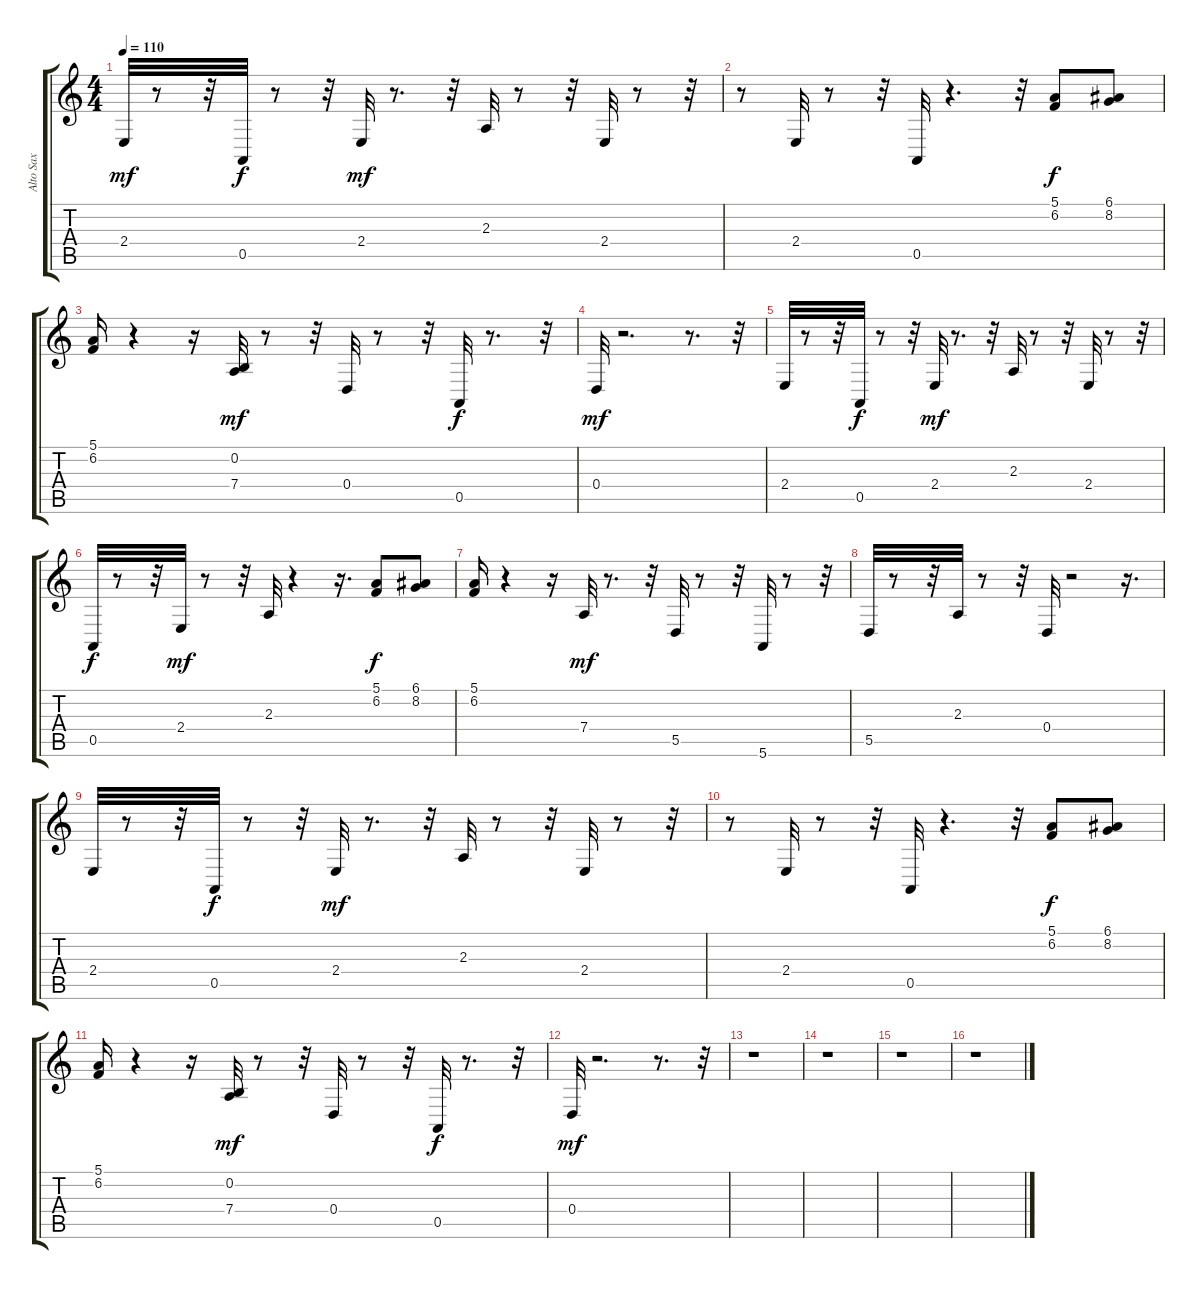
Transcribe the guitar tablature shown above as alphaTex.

\track ("Alto Sax" "Alto Sax") {instrument altosax}
\staff {score tabs}
\tuning (E4 B3 G3 D3 A2 E2) {hide}
\ts (4 4)
\tempo 110
\clef g2
\ks c
2.4.32{dy mf} r.8 r.32 0.5.32{dy f} r.8 r.32 2.4.32{dy mf} r.8{d} r.32 2.3.32 r.8 r.32 2.4.32 r.8 r.32 |
r.8 2.4.32 r.8 r.32 0.5.32 r.4{d} r.32 (5.1 6.2).8{dy f} (6.1 8.2).8 |
(5.1 6.2).16 r.4 r.16 (0.2 7.4).32{dy mf} r.8 r.32 0.4.32 r.8 r.32 0.5.32{dy f} r.8{d} r.32 |
0.4.32{dy mf} r.2{d} r.8{d} r.32 |
2.4.32 r.8 r.32 0.5.32{dy f} r.8 r.32 2.4.32{dy mf} r.8{d} r.32 2.3.32 r.8 r.32 2.4.32 r.8 r.32 |
0.5.32{dy f} r.8 r.32 2.4.32{dy mf} r.8 r.32 2.3.32 r.4 r.16{d} (5.1 6.2).8{dy f} (6.1 8.2).8 |
(5.1 6.2).16 r.4 r.16 7.4.32{dy mf} r.8{d} r.32 5.5.32 r.8 r.32 5.6.32 r.8 r.32 |
5.5.32 r.8 r.32 2.3.32 r.8 r.32 0.4.32 r.2 r.16{d} |
2.4.32 r.8 r.32 0.5.32{dy f} r.8 r.32 2.4.32{dy mf} r.8{d} r.32 2.3.32 r.8 r.32 2.4.32 r.8 r.32 |
r.8 2.4.32 r.8 r.32 0.5.32 r.4{d} r.32 (5.1 6.2).8{dy f} (6.1 8.2).8 |
(5.1 6.2).16 r.4 r.16 (0.2 7.4).32{dy mf} r.8 r.32 0.4.32 r.8 r.32 0.5.32{dy f} r.8{d} r.32 |
0.4.32{dy mf} r.2{d} r.8{d} r.32 |
r.1 |
r.1 |
r.1 |
r.1
